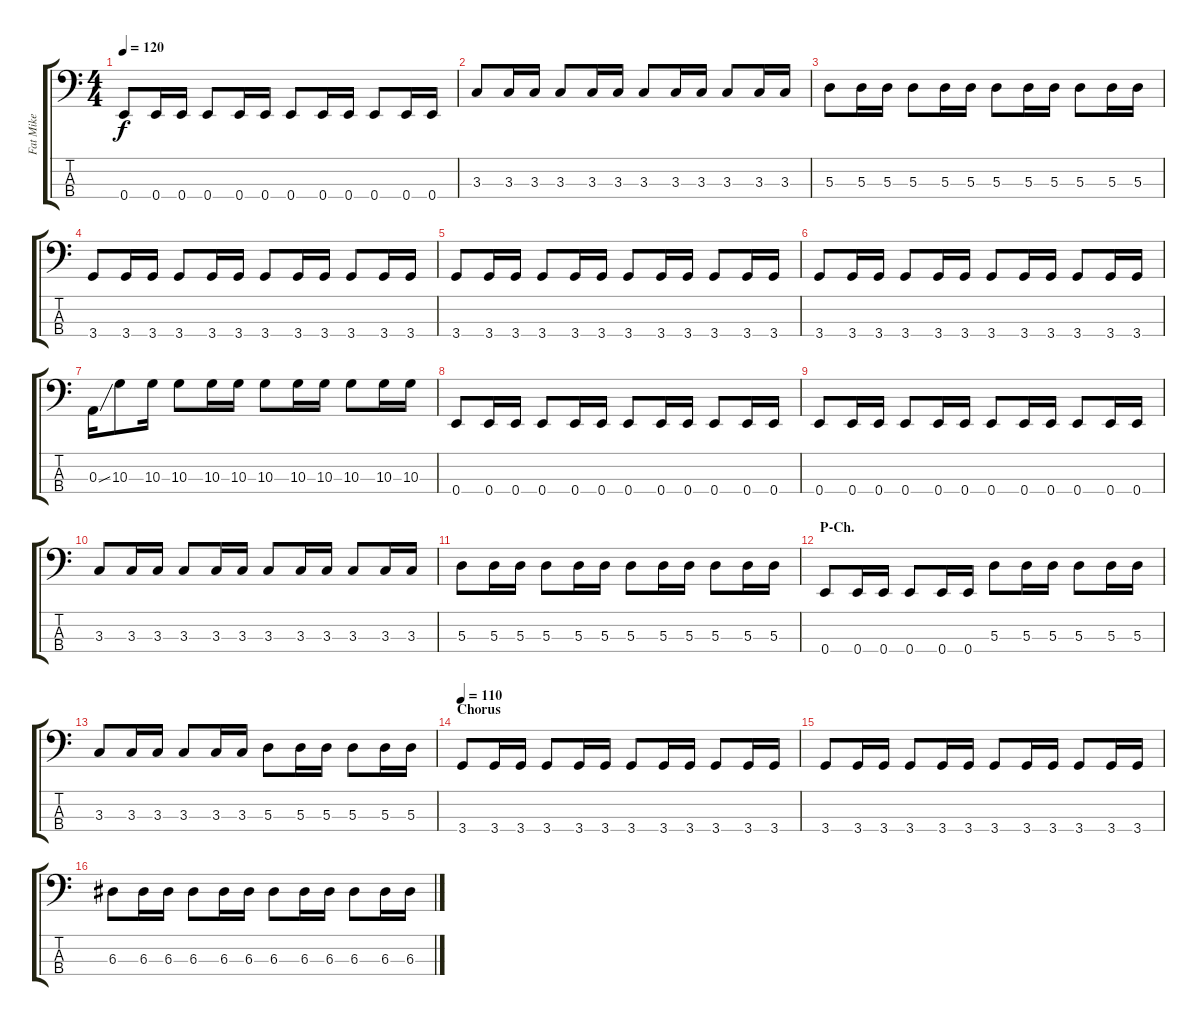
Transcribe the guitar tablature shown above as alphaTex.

\track ("Fat Mike" "Fat Mike") {instrument electricbasspick}
\staff {score tabs}
\tuning (G2 D2 A1 E1) {hide}
\ts (4 4)
\tempo 120
\clef f4
\ks c
0.4.8{dy f} 0.4.16 0.4.16 0.4.8 0.4.16 0.4.16 0.4.8 0.4.16 0.4.16 0.4.8 0.4.16 0.4.16 |
3.3.8 3.3.16 3.3.16 3.3.8 3.3.16 3.3.16 3.3.8 3.3.16 3.3.16 3.3.8 3.3.16 3.3.16 |
5.3.8 5.3.16 5.3.16 5.3.8 5.3.16 5.3.16 5.3.8 5.3.16 5.3.16 5.3.8 5.3.16 5.3.16 |
3.4.8 3.4.16 3.4.16 3.4.8 3.4.16 3.4.16 3.4.8 3.4.16 3.4.16 3.4.8 3.4.16 3.4.16 |
3.4.8 3.4.16 3.4.16 3.4.8 3.4.16 3.4.16 3.4.8 3.4.16 3.4.16 3.4.8 3.4.16 3.4.16 |
3.4.8 3.4.16 3.4.16 3.4.8 3.4.16 3.4.16 3.4.8 3.4.16 3.4.16 3.4.8 3.4.16 3.4.16 |
0.3{ss}.16 10.3.8 10.3.16 10.3.8 10.3.16 10.3.16 10.3.8 10.3.16 10.3.16 10.3.8 10.3.16 10.3.16 |
0.4.8 0.4.16 0.4.16 0.4.8 0.4.16 0.4.16 0.4.8 0.4.16 0.4.16 0.4.8 0.4.16 0.4.16 |
0.4.8 0.4.16 0.4.16 0.4.8 0.4.16 0.4.16 0.4.8 0.4.16 0.4.16 0.4.8 0.4.16 0.4.16 |
3.3.8 3.3.16 3.3.16 3.3.8 3.3.16 3.3.16 3.3.8 3.3.16 3.3.16 3.3.8 3.3.16 3.3.16 |
5.3.8 5.3.16 5.3.16 5.3.8 5.3.16 5.3.16 5.3.8 5.3.16 5.3.16 5.3.8 5.3.16 5.3.16 |
\section ("" "P-Ch.")
0.4.8 0.4.16 0.4.16 0.4.8 0.4.16 0.4.16 5.3.8 5.3.16 5.3.16 5.3.8 5.3.16 5.3.16 |
3.3.8 3.3.16 3.3.16 3.3.8 3.3.16 3.3.16 5.3.8 5.3.16 5.3.16 5.3.8 5.3.16 5.3.16 |
\section ("" "Chorus")
\tempo 110
3.4.8 3.4.16 3.4.16 3.4.8 3.4.16 3.4.16 3.4.8 3.4.16 3.4.16 3.4.8 3.4.16 3.4.16 |
3.4.8 3.4.16 3.4.16 3.4.8 3.4.16 3.4.16 3.4.8 3.4.16 3.4.16 3.4.8 3.4.16 3.4.16 |
6.3.8 6.3.16 6.3.16 6.3.8 6.3.16 6.3.16 6.3.8 6.3.16 6.3.16 6.3.8 6.3.16 6.3.16
